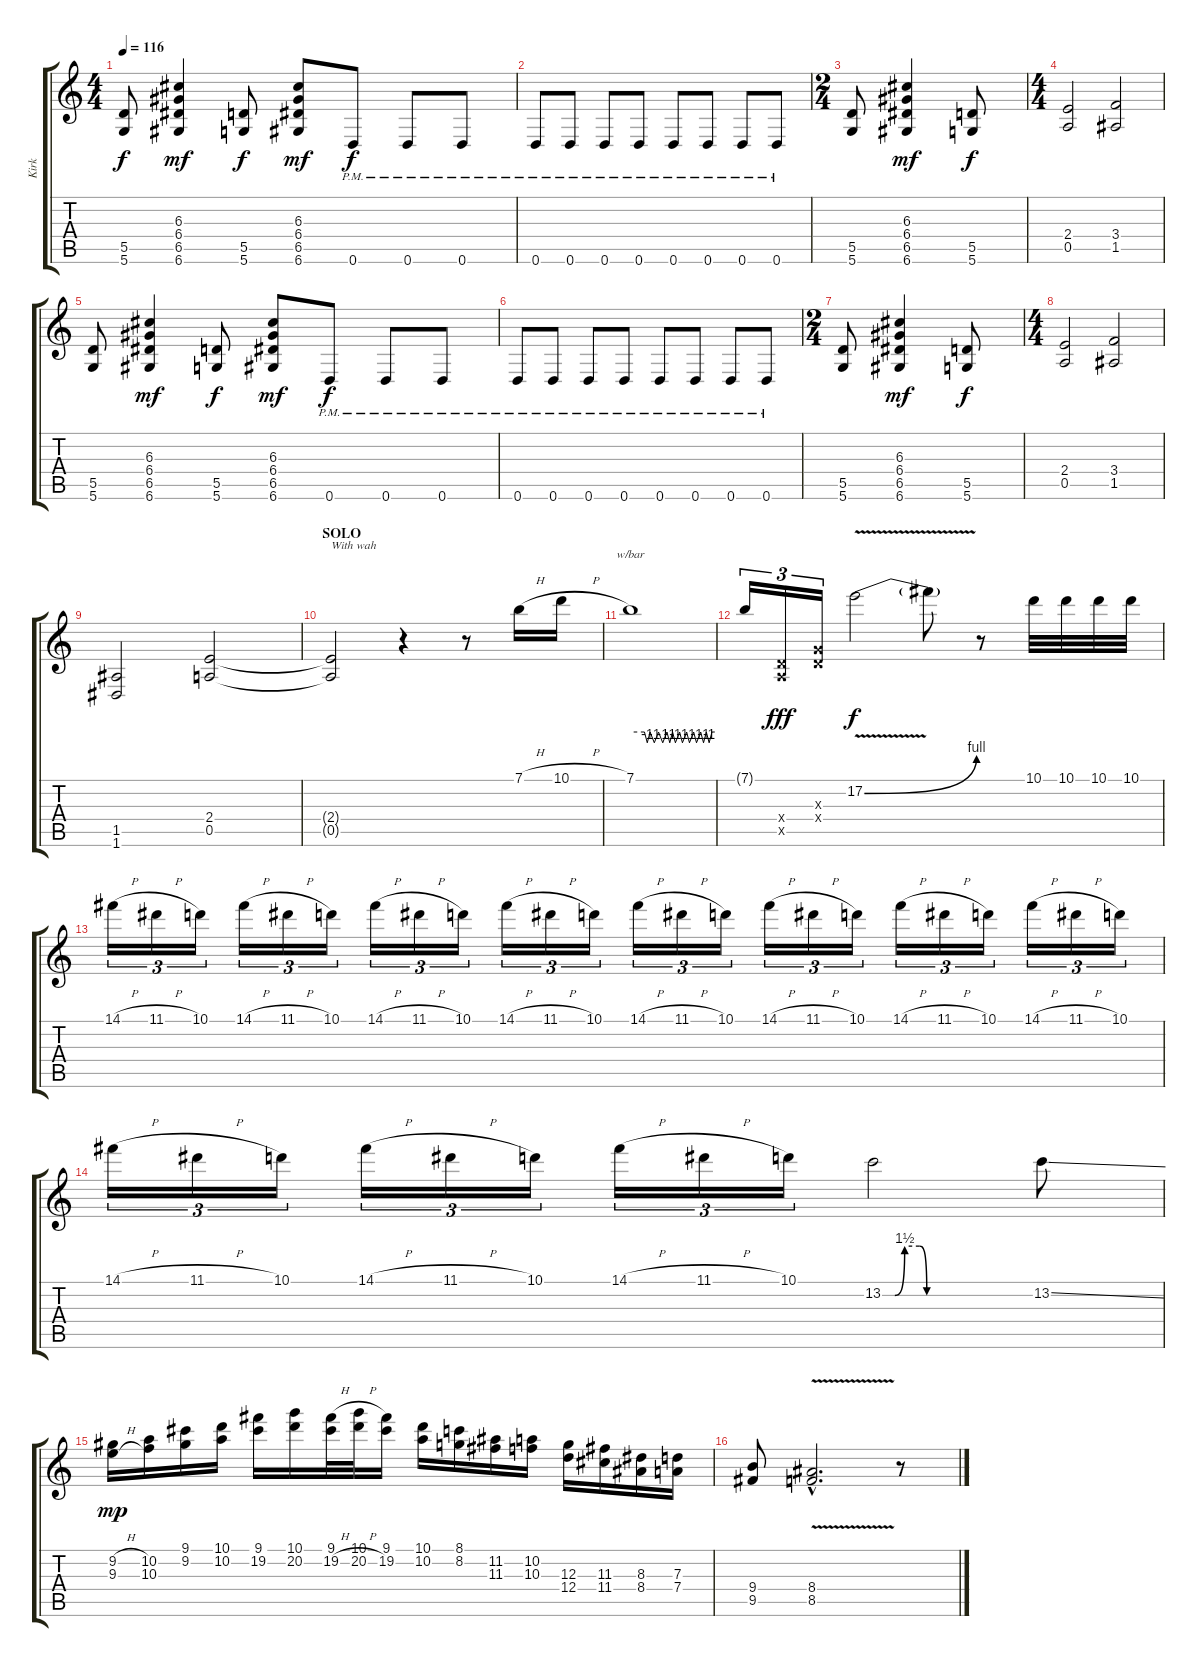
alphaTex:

\track ("Kirk" "Kirk") {instrument distortionguitar}
\staff {score tabs}
\tuning (E4 B3 G3 D3 A2 D2) {hide}
\ts (4 4)
\tempo 116
\clef g2
\ks c
(5.5 5.6).8{dy f} (6.3 6.4 6.5 6.6).4{dy mf} (5.5 5.6).8{dy f} (6.3 6.4 6.5 6.6).8{dy mf} 0.6{pm}.8{dy f} 0.6{pm}.8 0.6{pm}.8 |
0.6{pm}.8 0.6{pm}.8 0.6{pm}.8 0.6{pm}.8 0.6{pm}.8 0.6{pm}.8 0.6{pm}.8 0.6{pm}.8 |
\ts (2 4)
(5.5 5.6).8 (6.3 6.4 6.5 6.6).4{dy mf} (5.5 5.6).8{dy f} |
\ts (4 4)
(2.4 0.5).2 (3.4 1.5).2 |
(5.5 5.6).8 (6.3 6.4 6.5 6.6).4{dy mf} (5.5 5.6).8{dy f} (6.3 6.4 6.5 6.6).8{dy mf} 0.6{pm}.8{dy f} 0.6{pm}.8 0.6{pm}.8 |
0.6{pm}.8 0.6{pm}.8 0.6{pm}.8 0.6{pm}.8 0.6{pm}.8 0.6{pm}.8 0.6{pm}.8 0.6{pm}.8 |
\ts (2 4)
(5.5 5.6).8 (6.3 6.4 6.5 6.6).4{dy mf} (5.5 5.6).8{dy f} |
\ts (4 4)
(2.4 0.5).2 (3.4 1.5).2 |
(1.5 1.6).2 (2.4 0.5).2 |
\section ("" "SOLO")
(2.4{t} 0.5{t}).2{txt "With wah"} r.4 r.8 7.1{h}.16 10.1{h}.16 |
7.1.1{tbe (custom default 0 0 10 0 12 -4 14 0 17 -4 20 0 23 -4 26 0 28 -4 30 0 32 -4 35 0 37 -4 40 0 42 -4 45 0 47 -4 50 0 52 -4 54 0 56 -4 58 0 60 0)} |
7.1{t}.16{tu (3 2)} (0.4{x} 0.5{x}).16{tu (3 2) dy fff} (0.3{x} 0.4{x}).16{tu (3 2)} 17.2{be (bend 0 0 60 4) v}.2{dy f} 17.2{t}.8 r.8 10.1.32 10.1.32 10.1.32 10.1.32 |
14.1{h}.16{tu (3 2)} 11.1{h}.16{tu (3 2)} 10.1.16{tu (3 2)} 14.1{h}.16{tu (3 2)} 11.1{h}.16{tu (3 2)} 10.1.16{tu (3 2)} 14.1{h}.16{tu (3 2)} 11.1{h}.16{tu (3 2)} 10.1.16{tu (3 2)} 14.1{h}.16{tu (3 2)} 11.1{h}.16{tu (3 2)} 10.1.16{tu (3 2)} 14.1{h}.16{tu (3 2)} 11.1{h}.16{tu (3 2)} 10.1.16{tu (3 2)} 14.1{h}.16{tu (3 2)} 11.1{h}.16{tu (3 2)} 10.1.16{tu (3 2)} 14.1{h}.16{tu (3 2)} 11.1{h}.16{tu (3 2)} 10.1.16{tu (3 2)} 14.1{h}.16{tu (3 2)} 11.1{h}.16{tu (3 2)} 10.1.16{tu (3 2)} |
14.1{h}.16{tu (3 2)} 11.1{h}.16{tu (3 2)} 10.1.16{tu (3 2)} 14.1{h}.16{tu (3 2)} 11.1{h}.16{tu (3 2)} 10.1.16{tu (3 2)} 14.1{h}.16{tu (3 2)} 11.1{h}.16{tu (3 2)} 10.1.16{tu (3 2)} 13.2{be (custom 0 0 5 0 9 6 15 6 18 0 60 0)}.2 13.2{ss}.8 |
(9.2{h} 9.3{h}).16{dy mp} (10.2 10.3).16 (9.1 9.2).16 (10.1 10.2).16 (9.1 19.2).16 (10.1 20.2).16 (9.1{h} 19.2{h}).32 (10.1{h} 20.2{h}).32 (9.1 19.2).16 (10.1 10.2).16 (8.1 8.2).16 (11.2 11.3).16 (10.2 10.3).16 (12.3 12.4).16 (11.3 11.4).16 (8.3 8.4).16 (7.3 7.4).16 |
(9.4 9.5).8 (8.4{hac} 8.5{v hac}).2{d} r.8
